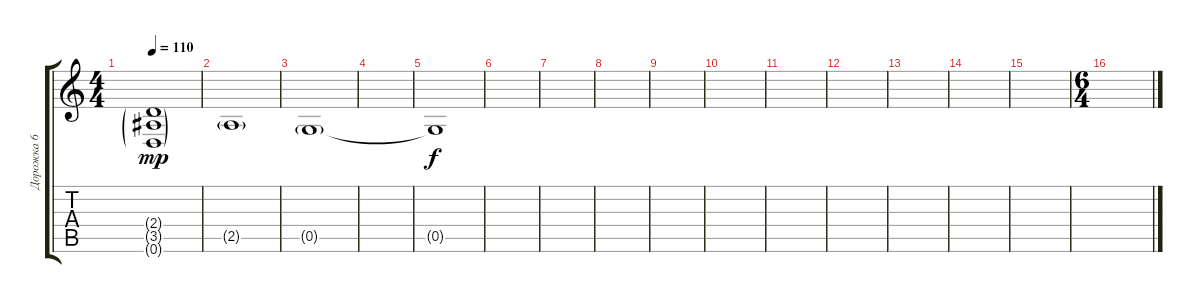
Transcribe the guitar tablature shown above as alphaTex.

\track ("Дорожка 6" "Дорожка 6") {instrument overdrivenguitar}
\staff {score tabs}
\tuning (D4 A3 F3 C3 G2 D2) {hide}
\ts (4 4)
\tempo 110
\clef g2
\ks c
(2.4{g} 3.5{g} 0.6{g}).1{dy mp} |
2.5{g}.1 |
0.5{g}.1 |
|
0.5{t}.1{dy f} |
|
|
|
|
|
|
|
|
|
|
\ts (6 4)
